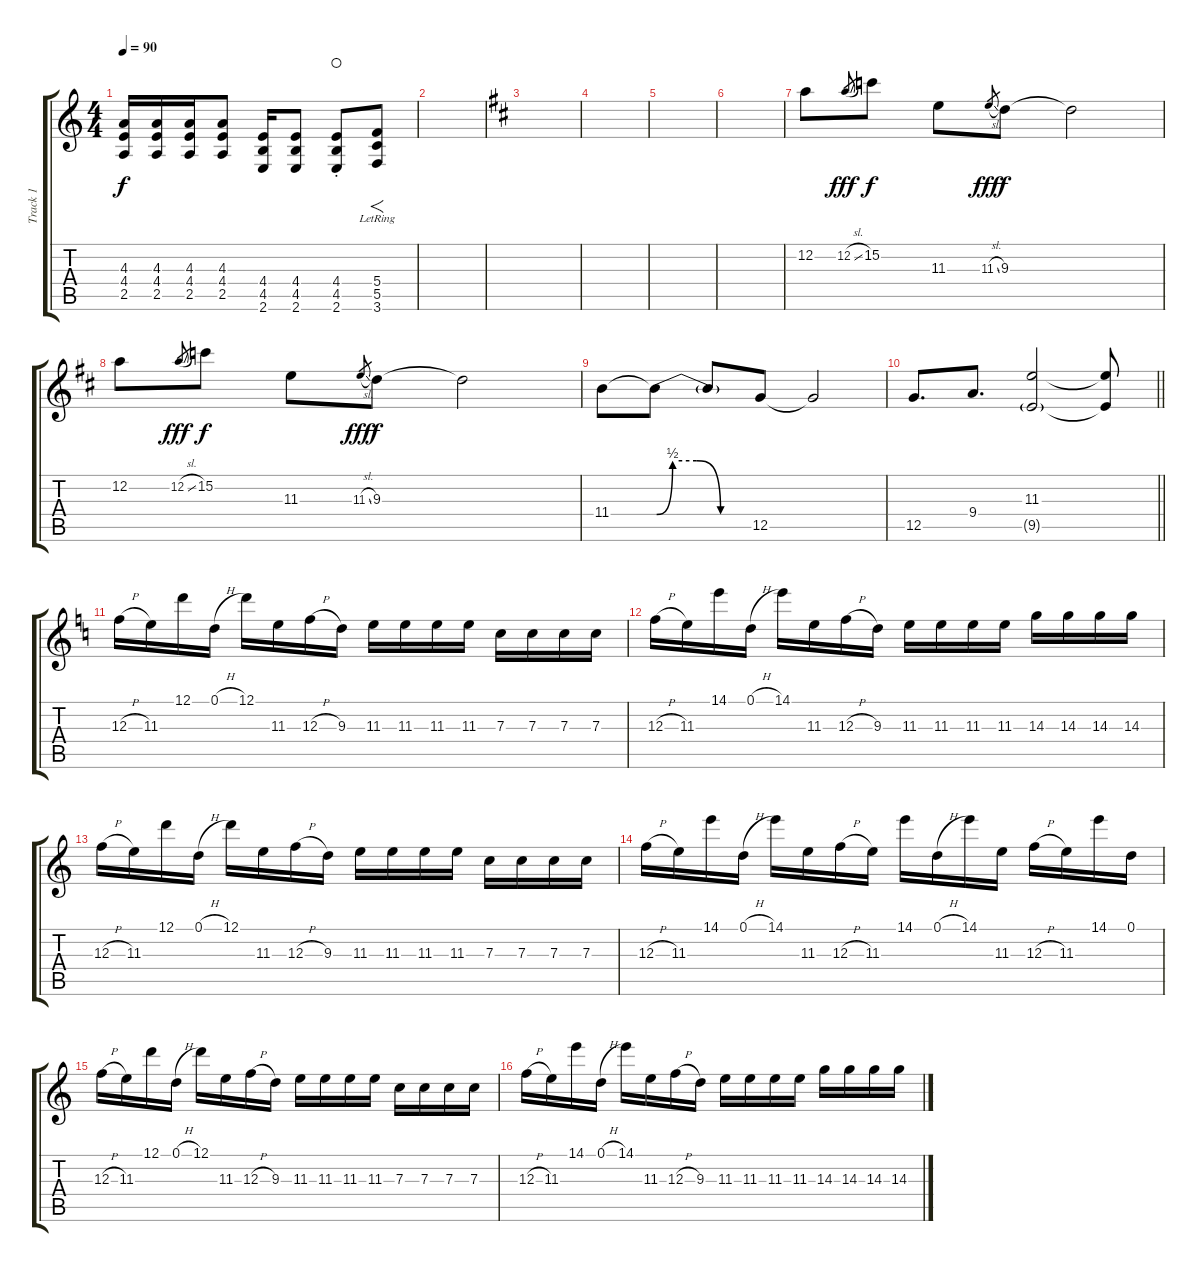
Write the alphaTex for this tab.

\track ("Track 1" "Track 1") {instrument acousticguitarsteel}
\staff {score tabs}
\tuning (D4 A3 F3 C3 G2 D2) {hide}
\ts (4 4)
\tempo 90
\clef g2
\ks c
(4.3 4.4 2.5).16{dy f} (4.3 4.4 2.5).16 (4.3 4.4 2.5).16 (4.3 4.4 2.5).8 (4.4 4.5 2.6).16 (4.4 4.5 2.6).8 (4.4 4.5 2.6{st}).8{waho} (5.4 5.5{lr} 3.6).8{f} |
|
\ks d
|
|
|
|
12.2.8 12.2{sl}.8{gr dy fff} 15.2.8{dy f} 11.3.8 11.3{sl}.8{gr dy fff} 9.3.8{dy f} 9.3{t}.2 |
12.2.8 12.2{sl}.8{gr dy fff} 15.2.8{dy f} 11.3.8 11.3{sl}.8{gr dy fff} 9.3.8{dy f} 9.3{t}.2 |
11.4.8 11.4{be (custom 0 0 10 2 25 2 40 0 60 0) t}.8 11.4{t}.8 12.5.8 12.5{t}.2 |
\barLineRight lightlight
12.5.8{d} 9.4.8{d} (11.3 9.5{g}).2 (11.3{t} 9.5{t}).8 |
\ks c
12.3{h}.16 11.3.16 12.1.16 0.1{h}.16 12.1.16 11.3.16 12.3{h}.16 9.3.16 11.3.16 11.3.16 11.3.16 11.3.16 7.3.16 7.3.16 7.3.16 7.3.16 |
12.3{h}.16 11.3.16 14.1.16 0.1{h}.16 14.1.16 11.3.16 12.3{h}.16 9.3.16 11.3.16 11.3.16 11.3.16 11.3.16 14.3.16 14.3.16 14.3.16 14.3.16 |
12.3{h}.16 11.3.16 12.1.16 0.1{h}.16 12.1.16 11.3.16 12.3{h}.16 9.3.16 11.3.16 11.3.16 11.3.16 11.3.16 7.3.16 7.3.16 7.3.16 7.3.16 |
12.3{h}.16 11.3.16 14.1.16 0.1{h}.16 14.1.16 11.3.16 12.3{h}.16 11.3.16 14.1.16 0.1{h}.16 14.1.16 11.3.16 12.3{h}.16 11.3.16 14.1.16 0.1.16 |
12.3{h}.16 11.3.16 12.1.16 0.1{h}.16 12.1.16 11.3.16 12.3{h}.16 9.3.16 11.3.16 11.3.16 11.3.16 11.3.16 7.3.16 7.3.16 7.3.16 7.3.16 |
12.3{h}.16 11.3.16 14.1.16 0.1{h}.16 14.1.16 11.3.16 12.3{h}.16 9.3.16 11.3.16 11.3.16 11.3.16 11.3.16 14.3.16 14.3.16 14.3.16 14.3.16
